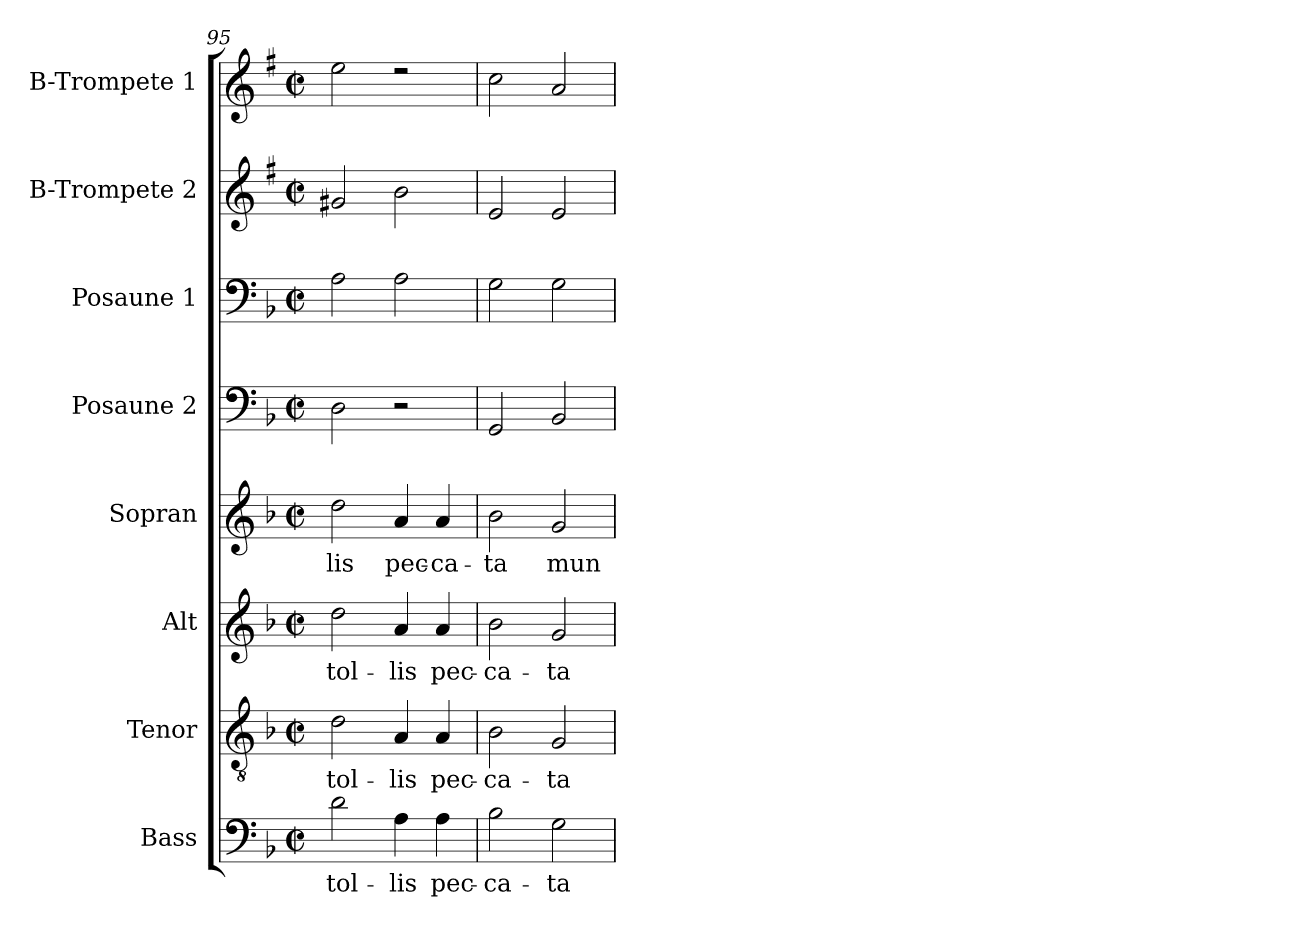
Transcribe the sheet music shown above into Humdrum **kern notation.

**kern	**text	**kern	**text	**kern	**text	**kern	**text	**kern	**kern	**kern	**kern
*part8	*part8	*part7	*part7	*part6	*part6	*part5	*part5	*part4	*part3	*part2	*part1
*staff8	*staff8	*staff7	*staff7	*staff6	*staff6	*staff5	*staff5	*staff4	*staff3	*staff2	*staff1
*I"Bass	*	*I"Tenor	*	*I"Alt	*	*I"Sopran	*	*I"Posaune 2	*I"Posaune 1	*I"B-Trompete 2	*I"B-Trompete 1
*I'B.	*	*I'T.	*	*I'A.	*	*I'S.	*	*I'Pos. 2	*I'Pos. 1	*I'B Trp. 2	*I'B Trp. 1
*clefF4	*	*clefGv2	*	*clefG2	*	*clefG2	*	*clefF4	*clefF4	*clefG2	*clefG2
*	*	*	*	*	*	*	*	*	*	*ITrd1c2	*ITrd1c2
*k[b-]	*	*k[b-]	*	*k[b-]	*	*k[b-]	*	*k[b-]	*k[b-]	*k[b-]	*k[b-]
*F:	*	*F:	*	*F:	*	*F:	*	*F:	*F:	*F:	*F:
*M2/2	*	*M2/2	*	*M2/2	*	*M2/2	*	*M2/2	*M2/2	*M2/2	*M2/2
*met(c|)	*	*met(c|)	*	*met(c|)	*	*met(c|)	*	*met(c|)	*met(c|)	*met(c|)	*met(c|)
=95	=95	=95	=95	=95	=95	=95	=95	=95	=95	=95	=95
!	!LO:LY:b	!	!LO:LY:b	!	!LO:LY:b	!	!LO:LY:b	!	!	!	!
2d\	tol-	2d\	tol-	2dd\	tol-	2dd\	-lis	2D\	2A\	2f#X/	2dd\
!	!LO:LY:b	!	!LO:LY:b	!	!LO:LY:b	!	!LO:LY:b	!	!	!	!
4A\	-lis	4A/	-lis	4a/	-lis	4a/	pec-	2r	2A\	2a\	2ree
!	!LO:LY:b	!	!LO:LY:b	!	!LO:LY:b	!	!LO:LY:b	!	!	!	!
4A\	pec-	4A/	pec-	4a/	pec-	4a/	-ca-	.	.	.	.
=96	=96	=96	=96	=96	=96	=96	=96	=96	=96	=96	=96
!	!LO:LY:b	!	!LO:LY:b	!	!LO:LY:b	!	!LO:LY:b	!	!	!	!
2B-\	-ca-	2B-\	-ca-	2b-\	-ca-	2b-\	-ta	2GG/	2G\	2d/	2b-\
!	!LO:LY:b	!	!LO:LY:b	!	!LO:LY:b	!	!LO:LY:b	!	!	!	!
2G\	-ta	2G/	-ta	2g/	-ta	2g/	mun-	2BB-/	2G\	2d/	2g/
=	=	=	=	=	=	=	=	=	=	=	=
*-	*-	*-	*-	*-	*-	*-	*-	*-	*-	*-	*-
